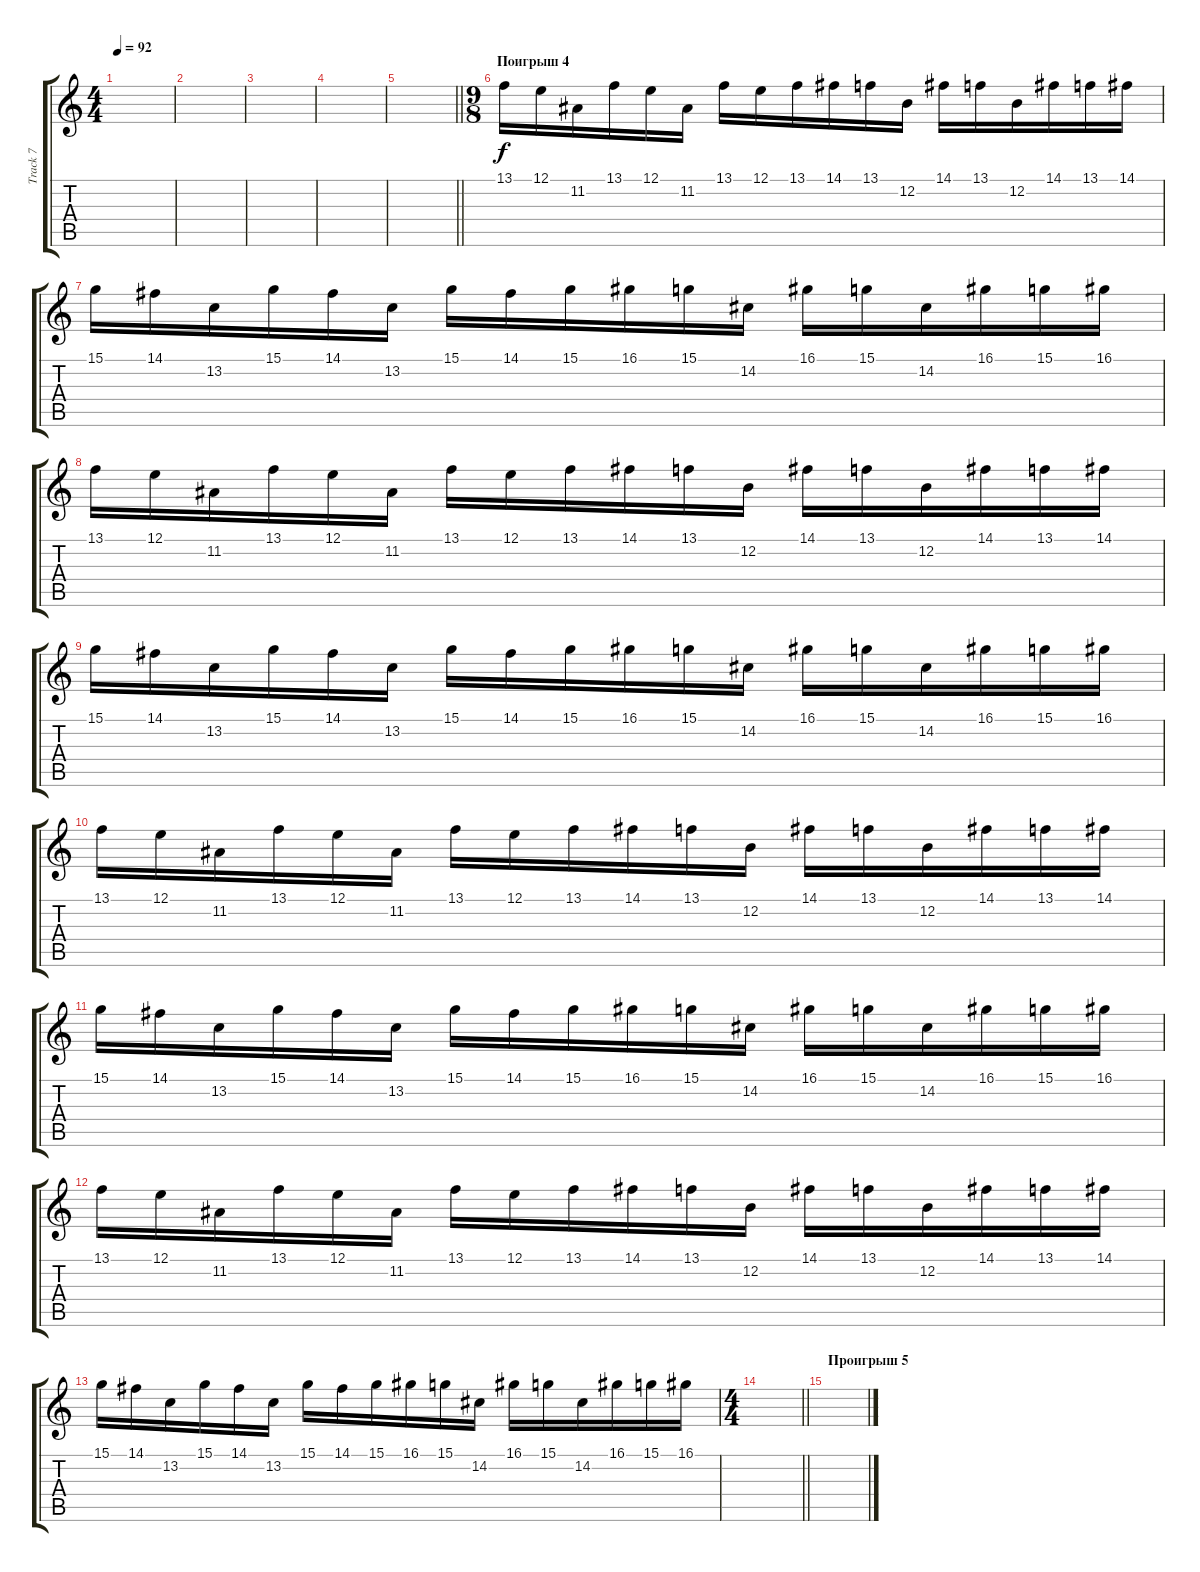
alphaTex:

\track ("Track 7" "Track 7") {instrument violin}
\staff {score tabs}
\tuning (E4 B3 G3 D3 A2 E2) {hide}
\ts (4 4)
\tempo 92
\clef g2
\ks c
|
|
|
|
\barLineRight lightlight
|
\ts (9 8)
\section ("" "Поигрыш 4")
13.1.16{volume 13} 12.1.16 11.2.16 13.1.16 12.1.16 11.2.16 13.1.16 12.1.16 13.1.16 14.1.16 13.1.16 12.2.16 14.1.16 13.1.16 12.2.16 14.1.16 13.1.16 14.1.16 |
15.1.16 14.1.16 13.2.16 15.1.16 14.1.16 13.2.16 15.1.16 14.1.16 15.1.16 16.1.16 15.1.16 14.2.16 16.1.16 15.1.16 14.2.16 16.1.16 15.1.16 16.1.16 |
13.1.16 12.1.16 11.2.16 13.1.16 12.1.16 11.2.16 13.1.16 12.1.16 13.1.16 14.1.16 13.1.16 12.2.16 14.1.16 13.1.16 12.2.16 14.1.16 13.1.16 14.1.16 |
15.1.16 14.1.16 13.2.16 15.1.16 14.1.16 13.2.16 15.1.16 14.1.16 15.1.16 16.1.16 15.1.16 14.2.16 16.1.16 15.1.16 14.2.16 16.1.16 15.1.16 16.1.16 |
13.1.16{volume 13} 12.1.16 11.2.16 13.1.16 12.1.16 11.2.16 13.1.16 12.1.16 13.1.16 14.1.16 13.1.16 12.2.16 14.1.16 13.1.16 12.2.16 14.1.16 13.1.16 14.1.16 |
15.1.16 14.1.16 13.2.16 15.1.16 14.1.16 13.2.16 15.1.16 14.1.16 15.1.16 16.1.16 15.1.16 14.2.16 16.1.16 15.1.16 14.2.16 16.1.16 15.1.16 16.1.16 |
13.1.16 12.1.16 11.2.16 13.1.16 12.1.16 11.2.16 13.1.16 12.1.16 13.1.16 14.1.16 13.1.16 12.2.16 14.1.16 13.1.16 12.2.16 14.1.16 13.1.16 14.1.16 |
15.1.16 14.1.16 13.2.16 15.1.16 14.1.16 13.2.16 15.1.16 14.1.16 15.1.16 16.1.16 15.1.16 14.2.16 16.1.16 15.1.16 14.2.16 16.1.16 15.1.16 16.1.16 |
\ts (4 4)
\barLineRight lightlight
|
\section ("" "Проигрыш 5")
